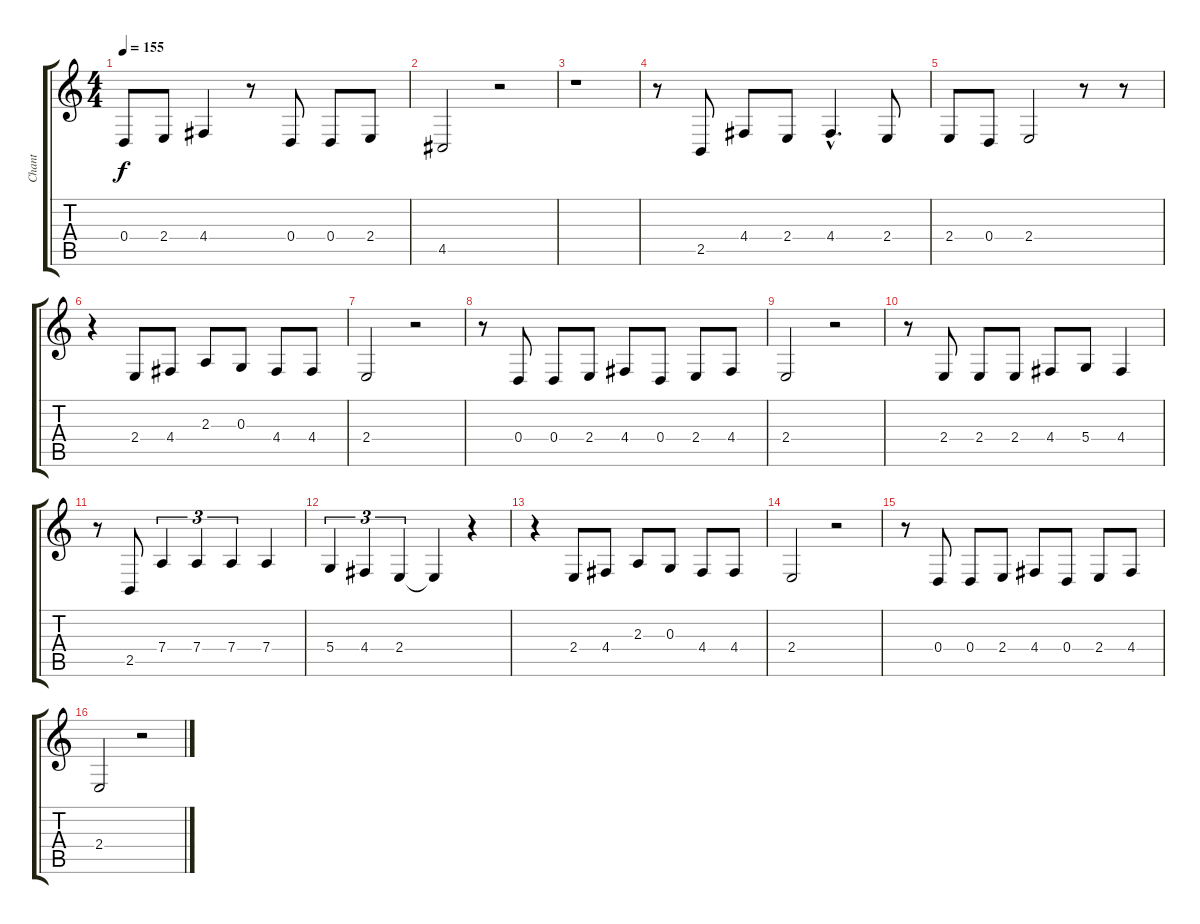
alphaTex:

\track ("Chant" "Chant") {instrument reedorgan}
\staff {score tabs}
\tuning (E4 B3 G3 D3 A2 E2) {hide}
\ts (4 4)
\tempo 155
\clef g2
\ks c
0.4.8{dy f} 2.4.8 4.4.4 r.8 0.4.8 0.4.8 2.4.8 |
4.5.2 r.2 |
r.1 |
r.8 2.5.8 4.4.8 2.4.8 4.4{hac}.4{d} 2.4.8 |
2.4.8 0.4.8 2.4.2 r.8 r.8 |
r.4 2.4.8 4.4.8 2.3.8 0.3.8 4.4.8 4.4.8 |
2.4.2 r.2 |
r.8 0.4.8 0.4.8 2.4.8 4.4.8 0.4.8 2.4.8 4.4.8 |
2.4.2 r.2 |
r.8 2.4.8 2.4.8 2.4.8 4.4.8 5.4.8 4.4.4 |
r.8 2.5.8 7.4.4{tu (3 2)} 7.4.4{tu (3 2)} 7.4.4{tu (3 2)} 7.4.4 |
5.4.4{tu (3 2)} 4.4.4{tu (3 2)} 2.4.4{tu (3 2)} 2.4{t}.4 r.4 |
r.4 2.4.8 4.4.8 2.3.8 0.3.8 4.4.8 4.4.8 |
2.4.2 r.2 |
r.8 0.4.8 0.4.8 2.4.8 4.4.8 0.4.8 2.4.8 4.4.8 |
2.4.2 r.2
